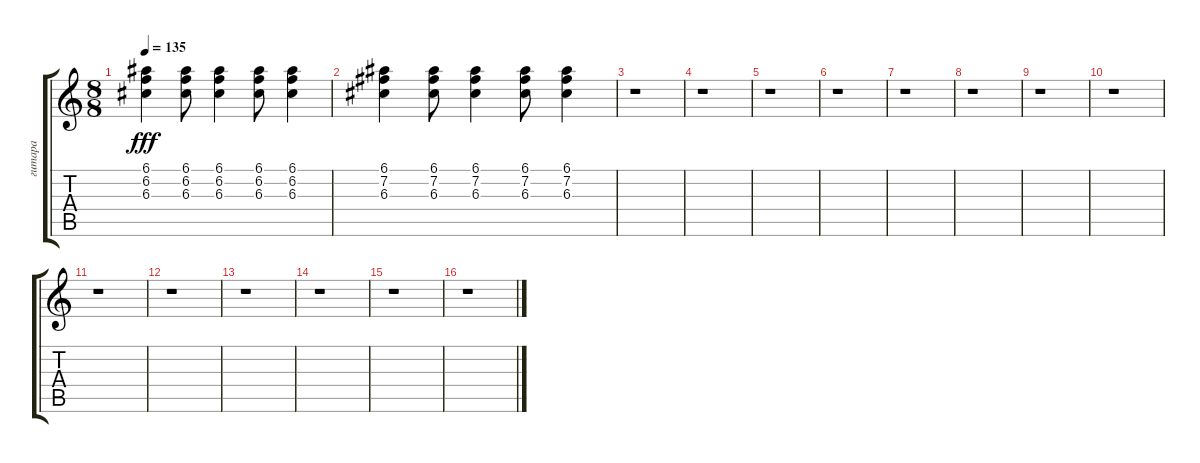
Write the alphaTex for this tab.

\track ("гитара" "гитара") {instrument acousticguitarsteel}
\staff {score tabs}
\tuning (E4 B3 G3 D3 A2 E2) {hide}
\ts (8 8)
\tempo 135
\clef g2
\ks c
(6.1 6.2 6.3).4{dy fff} (6.1 6.2 6.3).8 (6.1 6.2 6.3).4 (6.1 6.2 6.3).8 (6.1 6.2 6.3).4 |
(6.1 7.2 6.3).4 (6.1 7.2 6.3).8 (6.1 7.2 6.3).4 (6.1 7.2 6.3).8 (6.1 7.2 6.3).4 |
r.1 |
r.1 |
r.1 |
r.1 |
r.1 |
r.1 |
r.1 |
r.1 |
r.1 |
r.1 |
r.1 |
r.1 |
r.1 |
r.1
